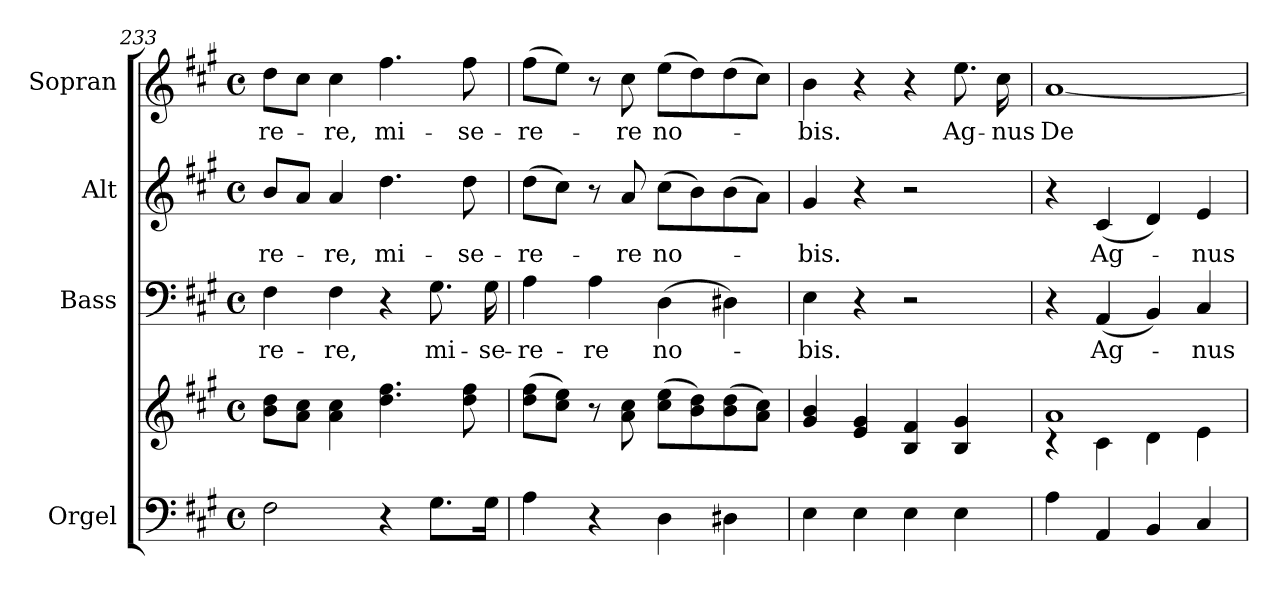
**kern	**kern	**kern	**text	**kern	**text	**kern	**text
*part4	*part4	*part3	*part3	*part2	*part2	*part1	*part1
*staff5	*staff4	*staff3	*staff3	*staff2	*staff2	*staff1	*staff1
*I"Orgel	*	*I"Bass	*	*I"Alt	*	*I"Sopran	*
*I'Org.	*	*I'B.	*	*I'A.	*	*I'S.	*
*clefF4	*clefG2	*clefF4	*	*clefG2	*	*clefG2	*
*k[f#c#g#]	*k[f#c#g#]	*k[f#c#g#]	*	*k[f#c#g#]	*	*k[f#c#g#]	*
*A:	*A:	*A:	*	*A:	*	*A:	*
*M4/4	*M4/4	*M4/4	*	*M4/4	*	*M4/4	*
*met(c)	*met(c)	*met(c)	*	*met(c)	*	*met(c)	*
=233	=233	=233	=233	=233	=233	=233	=233
!	!	!	!LO:LY:b	!	!LO:LY:b	!	!LO:LY:b
2F#\	8b\ 8dd\L	4F#\	-re-	8b/L	-re-	8dd\L	-re-
.	8a\ 8cc#\J	.	.	8a/J	.	8cc#\J	.
!	!	!	!LO:LY:b	!	!LO:LY:b	!	!LO:LY:b
.	4a\ 4cc#\	4F#\	-re,	4a/	-re,	4cc#\	-re,
!	!	!	!	!	!LO:LY:b	!	!LO:LY:b
4r	4.dd\ 4.ff#\	4r	.	4.dd\	mi-	4.ff#\	mi-
!	!	!	!LO:LY:b	!	!	!	!
8.G#\L	.	8.G#\	mi-	.	.	.	.
!	!	!	!	!	!LO:LY:b	!	!LO:LY:b
.	8dd\ 8ff#\	.	.	8dd\	-se-	8ff#\	-se-
!	!	!	!LO:LY:b	!	!	!	!
16G#\Jk	.	16G#\	-se-	.	.	.	.
=234	=234	=234	=234	=234	=234	=234	=234
!	!	!	!LO:LY:b	!	!LO:LY:b	!	!LO:LY:b
4A\	(>8dd\ 8ff#\L	4A\	-re-	(>8dd\L	-re-	(>8ff#\L	-re-
.	8cc#\ 8ee\J)	.	.	8cc#\J)	.	8ee\J)	.
!	!	!	!LO:LY:b	!	!	!	!
4r	8r	4A\	-re	8r	.	8r	.
!	!	!	!	!	!LO:LY:b	!	!LO:LY:b
.	8a\ 8cc#\	.	.	8a/	-re	8cc#\	-re
!	!	!	!LO:LY:b	!	!LO:LY:b	!	!LO:LY:b
4D\	(>8cc#\ 8ee\L	(>4D\	no-	(>8cc#\L	no-	(>8ee\L	no-
.	8b\ 8dd\)	.	.	8b\)	.	8dd\)	.
4D#X\	(>8b\ 8dd\	4D#X\)	.	(>8b\	.	(>8dd\	.
.	8a\ 8cc#\J)	.	.	8a\J)	.	8cc#\J)	.
=235	=235	=235	=235	=235	=235	=235	=235
!	!	!	!LO:LY:b	!	!LO:LY:b	!	!LO:LY:b
4E\	4g#/ 4b/	4E\	-bis.	4g#/	-bis.	4b\	-bis.
4E\	4e/ 4g#/	4r	.	4r	.	4r	.
4E\	4B/ 4f#/	2r	.	2r	.	4r	.
!	!	!	!	!	!	!	!LO:LY:b
4E\	4B/ 4g#/	.	.	.	.	8.ee\	Ag-
!	!	!	!	!	!	!	!LO:LY:b
.	.	.	.	.	.	16cc#\	-nus
=236	=236	=236	=236	=236	=236	=236	=236
*	*^	*	*	*	*	*	*
!	!	!	!	!	!	!	!	!LO:LY:b
4A\	1a	4rc	4r	.	4r	.	[1a	De-
!	!	!	!	!LO:LY:b	!	!LO:LY:b	!	!
4AA/	.	4c#\	(<4AA/	Ag-	(<4c#/	Ag-	.	.
4BB/	.	4d\	4BB/)	.	4d/)	.	.	.
!	!	!	!	!LO:LY:b	!	!LO:LY:b	!	!
4C#/	.	4e\	4C#/	-nus	4e/	-nus	.	.
*	*v	*v	*	*	*	*	*	*
=	=	=	=	=	=	=	=
*-	*-	*-	*-	*-	*-	*-	*-
